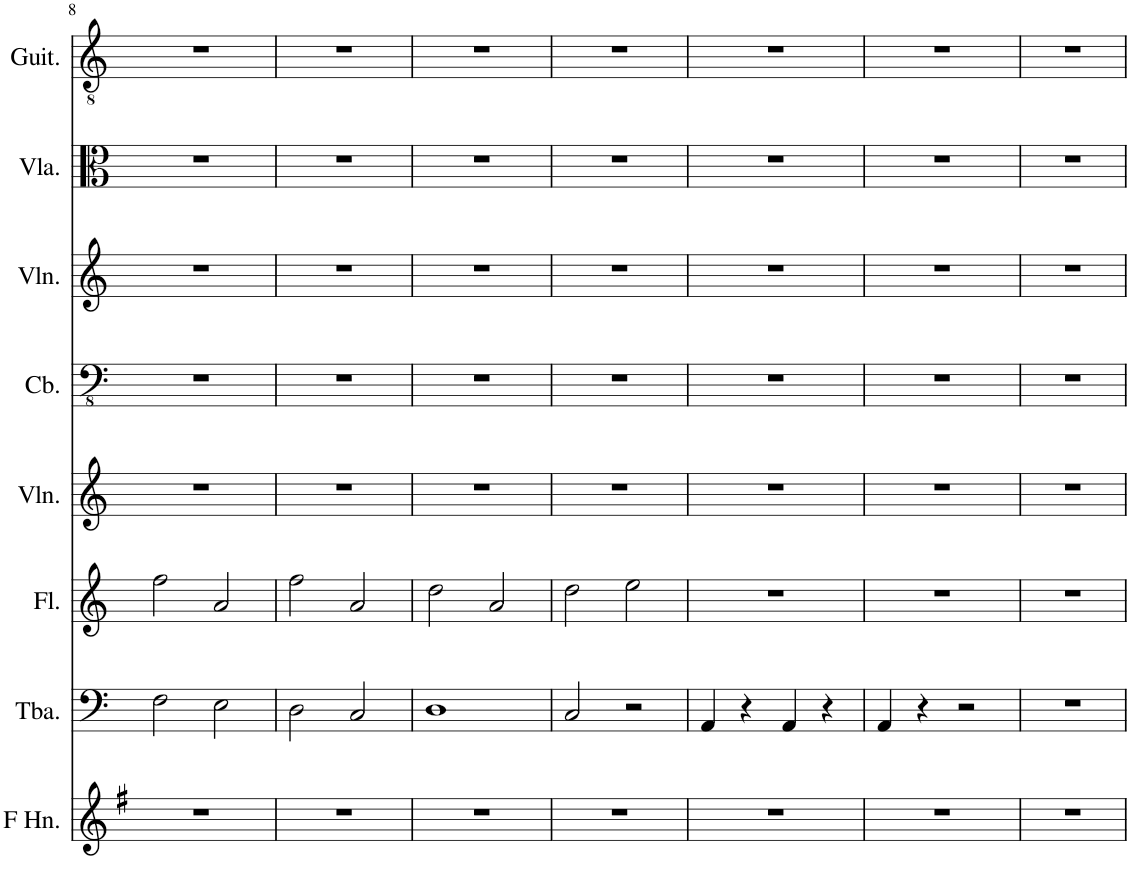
**kern	**kern	**kern	**kern	**kern	**kern	**kern	**kern
*part8	*part7	*part6	*part5	*part4	*part3	*part2	*part1
*staff8	*staff7	*staff6	*staff5	*staff4	*staff3	*staff2	*staff1
*I"Horn in F	*I"Tuba	*I"Flute	*I"Violin	*I"Contrabass	*I"Violin	*I"Viola	*I"Classical Guitar
*	*I'Tba.	*I'Fl.	*I'Vln.	*I'Cb.	*I'Vln.	*I'Vla.	*I'Guit.
!!LO:PB:g=z
*clefG2	*clefF4	*clefG2	*clefG2	*clefFv4	*clefG2	*clefC3	*clefGv2
*Trd4c7	*	*	*	*Trd7c12	*	*	*
*k[f#]	*k[]	*k[]	*k[]	*k[]	*k[]	*k[]	*k[]
*M4/4	*M4/4	*M4/4	*M4/4	*M4/4	*M4/4	*M4/4	*M4/4
=8	=8	=8	=8	=8	=8	=8	=8
1r	2F\	2ff\	1r	1r	1r	1r	1r
.	2E\	2a/	.	.	.	.	.
=9	=9	=9	=9	=9	=9	=9	=9
1r	2D\	2ff\	1r	1r	1r	1r	1r
.	2C/	2a/	.	.	.	.	.
=10	=10	=10	=10	=10	=10	=10	=10
1r	1D	2dd\	1r	1r	1r	1r	1r
.	.	2a/	.	.	.	.	.
=11	=11	=11	=11	=11	=11	=11	=11
1r	2C/	2dd\	1r	1r	1r	1r	1r
.	2r	2ee\	.	.	.	.	.
=12	=12	=12	=12	=12	=12	=12	=12
1r	4AA/	1r	1r	1r	1r	1r	1r
.	4r	.	.	.	.	.	.
.	4AA/	.	.	.	.	.	.
.	4r	.	.	.	.	.	.
=13	=13	=13	=13	=13	=13	=13	=13
1r	4AA/	1r	1r	1r	1r	1r	1r
.	4r	.	.	.	.	.	.
.	2r	.	.	.	.	.	.
=14	=14	=14	=14	=14	=14	=14	=14
1r	1r	1r	1r	1r	1r	1r	1r
=	=	=	=	=	=	=	=
*-	*-	*-	*-	*-	*-	*-	*-
